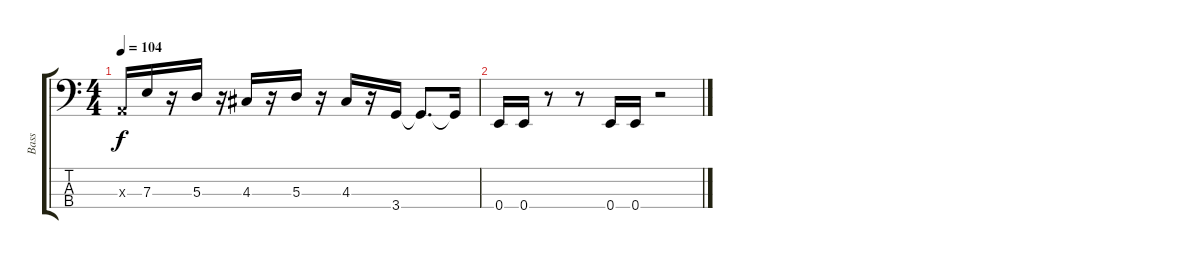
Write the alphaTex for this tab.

\track ("Bass" "Bass") {instrument electricbassfinger}
\staff {score tabs}
\tuning (G2 D2 A1 E1) {hide}
\ts (4 4)
\tempo 104
\clef f4
\ks c
0.3{x}.16{dy f} 7.3.16 r.16 5.3.16 r.16 4.3.16 r.16 5.3.16 r.16 4.3.16 r.16 3.4.16 3.4{t}.8{d} 3.4{t}.16 |
0.4.16 0.4.16 r.8 r.8 0.4.16 0.4.16 r.2
